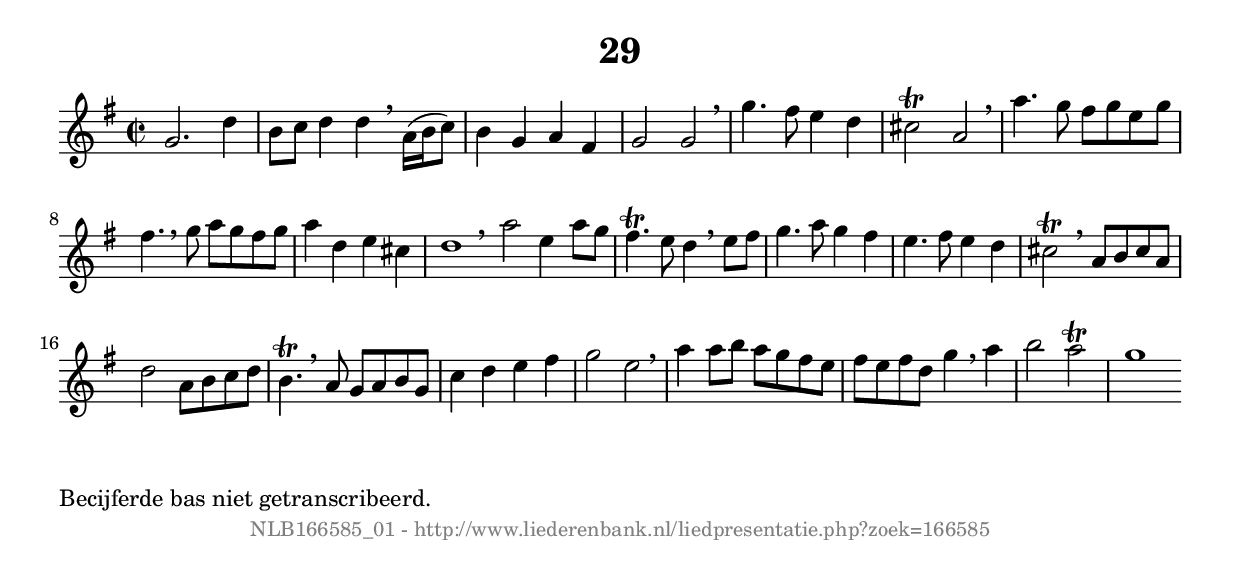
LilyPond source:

%
% produced by wce2krn 1.64 (7 June 2014)
%
\version"2.16"
#(append! paper-alist '(("long" . (cons (* 210 mm) (* 2000 mm)))))
#(set-default-paper-size "long")
sb = {\breathe}
mBreak = {\breathe }
bBreak = {\breathe }
x = {\once\override NoteHead #'style = #'cross }
gl=\glissando
itime={\override Staff.TimeSignature #'stencil = ##f }
ficta = {\once\set suggestAccidentals = ##t}
fine = {\once\override Score.RehearsalMark #'self-alignment-X = #1 \mark \markup {\italic{Fine}}}
dc = {\once\override Score.RehearsalMark #'self-alignment-X = #1 \mark \markup {\italic{D.C.}}}
dcf = {\once\override Score.RehearsalMark #'self-alignment-X = #1 \mark \markup {\italic{D.C. al Fine}}}
dcc = {\once\override Score.RehearsalMark #'self-alignment-X = #1 \mark \markup {\italic{D.C. al Coda}}}
ds = {\once\override Score.RehearsalMark #'self-alignment-X = #1 \mark \markup {\italic{D.S.}}}
dsf = {\once\override Score.RehearsalMark #'self-alignment-X = #1 \mark \markup {\italic{D.S. al Fine}}}
dsc = {\once\override Score.RehearsalMark #'self-alignment-X = #1 \mark \markup {\italic{D.S. al Coda}}}
pv = {\set Score.repeatCommands = #'((volta "1"))}
sv = {\set Score.repeatCommands = #'((volta "2"))}
tv = {\set Score.repeatCommands = #'((volta "3"))}
qv = {\set Score.repeatCommands = #'((volta "4"))}
xv = {\set Score.repeatCommands = #'((volta #f))}
\header{ tagline = ""
title = "29"
}
\score {{
\key g \major
\relative g'
{
\set melismaBusyProperties = #'()
\time 2/2
\tempo 4=120
\override Score.MetronomeMark #'transparent = ##t
\override Score.RehearsalMark #'break-visibility = #(vector #t #t #f)
g2. d'4 b8 c d4 d \sb a16( b c8) b4 g a fis g2 g \mBreak \bar "|"
g'4. fis8 e4 d cis2\trill a \sb a'4. g8 fis g e g fis4. \sb g8 a g fis g a4 d, e cis d1 \bar ":|:" \bBreak
a'2 e4 a8 g fis4.\trill e8 d4 \sb e8 fis g4. a8 g4 fis e4. fis8 e4 d cis2\trill \mBreak
a8 b cis a d2 a8 b c d b4.\trill \sb a8 g a b g c4 d e fis g2 e \mBreak \bar "|"
a4 a8 b a g fis e fis e fis d g4 \sb a b2 a\trill g1 \bar ":|:"
 }}
 \midi { }
 \layout {
            indent = 0.0\cm
}
}
\markup { \wordwrap-string #" 
Becijferde bas niet getranscribeerd.
"}
\markup { \vspace #0 } \markup { \with-color #grey \fill-line { \center-column { \smaller "NLB166585_01 - http://www.liederenbank.nl/liedpresentatie.php?zoek=166585" } } }
